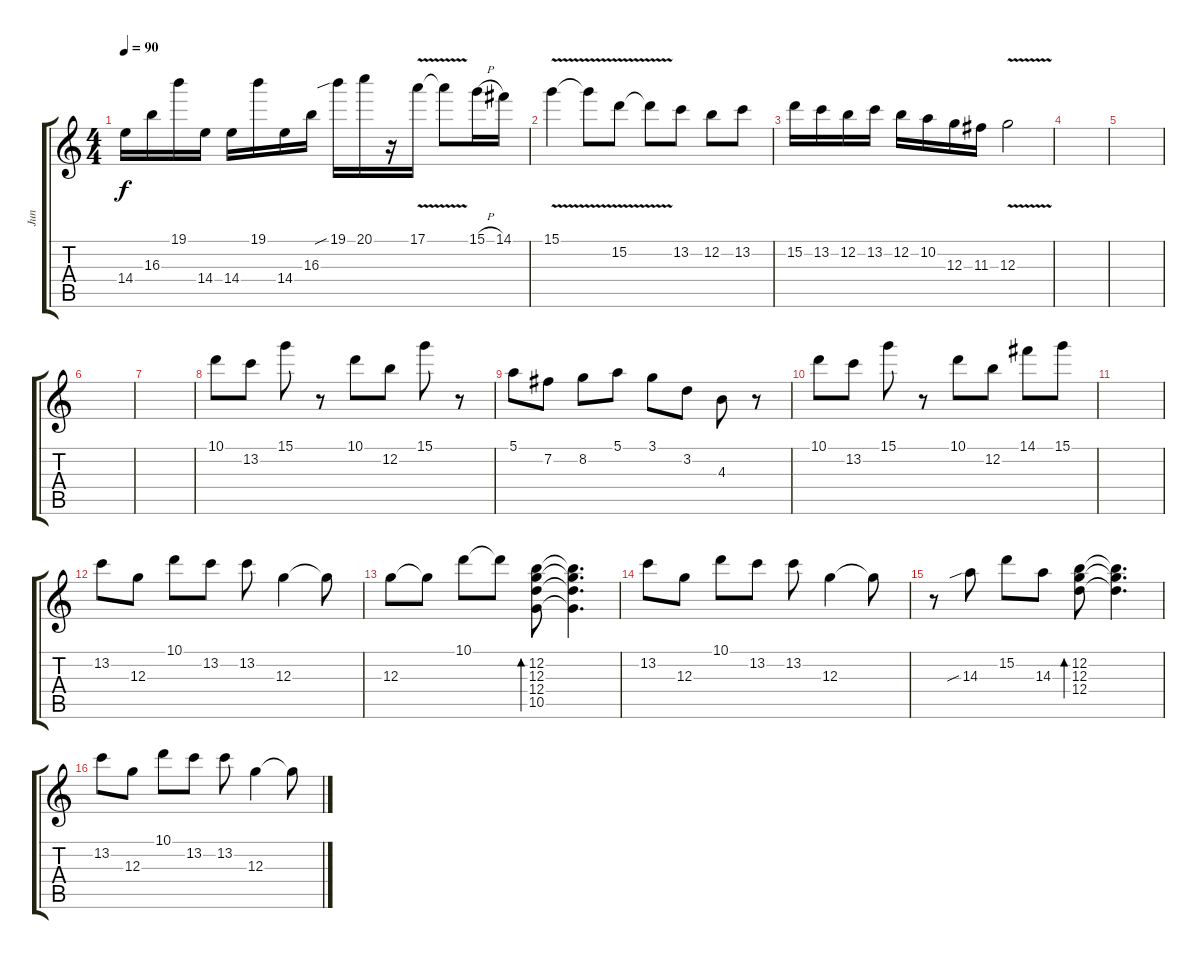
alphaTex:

\track ("Jun" "Jun") {instrument distortionguitar}
\staff {score tabs}
\tuning (E4 B3 G3 D3 A2 E2) {hide}
\ts (4 4)
\tempo 90
\clef g2
\ks c
14.4.16{dy f} 16.3.16 19.1.16 14.4.16 14.4.16 19.1.16 14.4.16 16.3.16 19.1{sib}.16 20.1.16 r.16 17.1{v}.16 17.1{t}.8 15.1{h}.16 14.1.16 |
15.1{v}.4 15.1{t}.8 15.2{v}.8 15.2{t}.8 13.2.8 12.2.8 13.2.8 |
15.2.16 13.2.16 12.2.16 13.2.16 12.2.16 10.2.16 12.3.16 11.3.16 12.3{v}.2 |
|
|
|
|
10.1.8{volume 16 instrument stringensemble1} 13.2.8 15.1.8 r.8 10.1.8 12.2.8 15.1.8 r.8 |
5.1.8 7.2.8 8.2.8 5.1.8 3.1.8 3.2.8 4.3.8 r.8 |
10.1.8 13.2.8 15.1.8 r.8 10.1.8 12.2.8 14.1.8 15.1.8 |
|
13.2.8{volume 16 balance 16 instrument distortionguitar} 12.3.8 10.1.8 13.2.8 13.2.8 12.3.4 12.3{t}.8 |
12.3.8 12.3{t}.8 10.1.8 10.1{t}.8 (12.2 12.3 12.4 10.5).8{bd 60} (12.2{t} 12.3{t} 12.4{t} 10.5{t}).4{d} |
13.2.8 12.3.8 10.1.8 13.2.8 13.2.8 12.3.4 12.3{t}.8 |
r.8 14.3{sib}.8 15.2.8 14.3.8 (12.2 12.3 12.4).8{bd 60} (12.2{t} 12.3{t} 12.4{t}).4{d} |
13.2.8 12.3.8 10.1.8 13.2.8 13.2.8 12.3.4 12.3{t}.8
